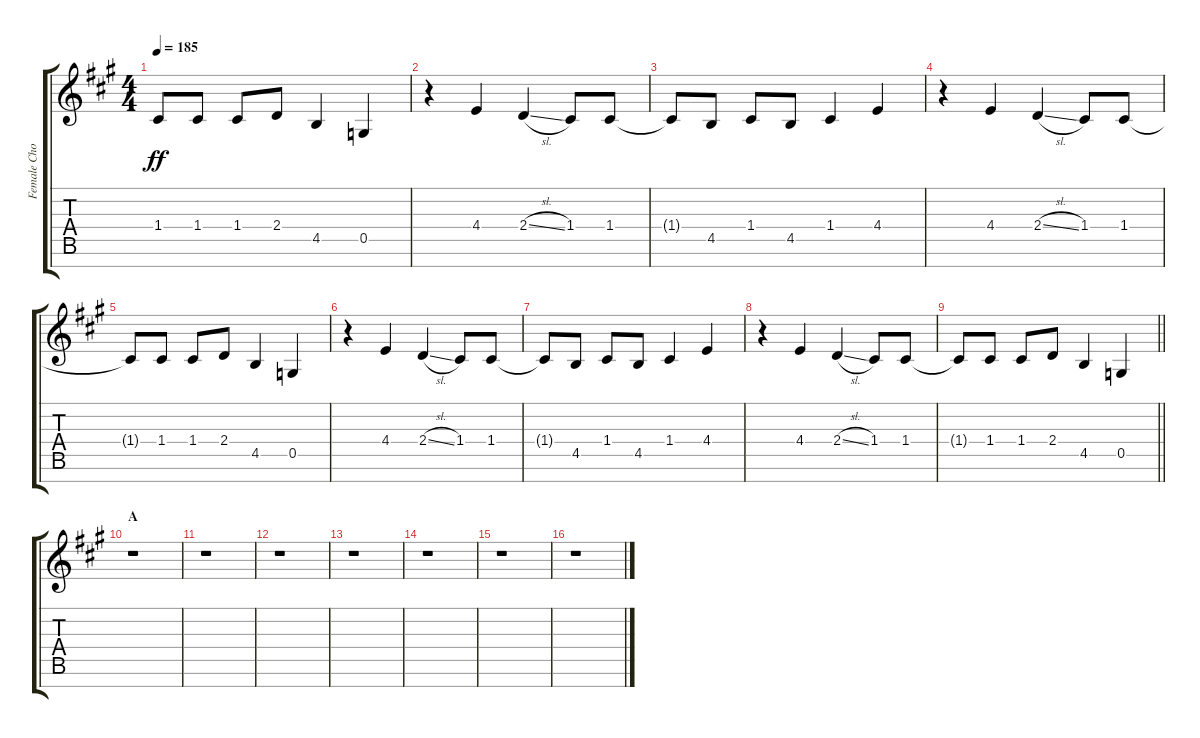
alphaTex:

\track ("Female Chorus III" "Female Cho") {instrument voiceoohs}
\staff {score tabs}
\tuning (D5 A4 F4 C4 G3 D3 A2) {hide}
\ts (4 4)
\tempo 185
\clef g2
\ks a
1.4{t}.8{dy ff} 1.4.8 1.4.8 2.4.8 4.5.4 0.5.4 |
r.4 4.4.4 2.4{sl}.4 1.4.8 1.4.8 |
1.4{t}.8 4.5.8 1.4.8 4.5.8 1.4.4 4.4.4 |
r.4 4.4.4 2.4{sl}.4 1.4.8 1.4.8 |
1.4{t}.8 1.4.8 1.4.8 2.4.8 4.5.4 0.5.4 |
r.4 4.4.4 2.4{sl}.4 1.4.8 1.4.8 |
1.4{t}.8 4.5.8 1.4.8 4.5.8 1.4.4 4.4.4 |
r.4 4.4.4 2.4{sl}.4 1.4.8 1.4.8 |
\barLineRight lightlight
1.4{t}.8 1.4.8 1.4.8 2.4.8 4.5.4 0.5.4 |
\section ("" "A")
r.1 |
r.1 |
r.1 |
r.1 |
r.1 |
r.1 |
r.1
